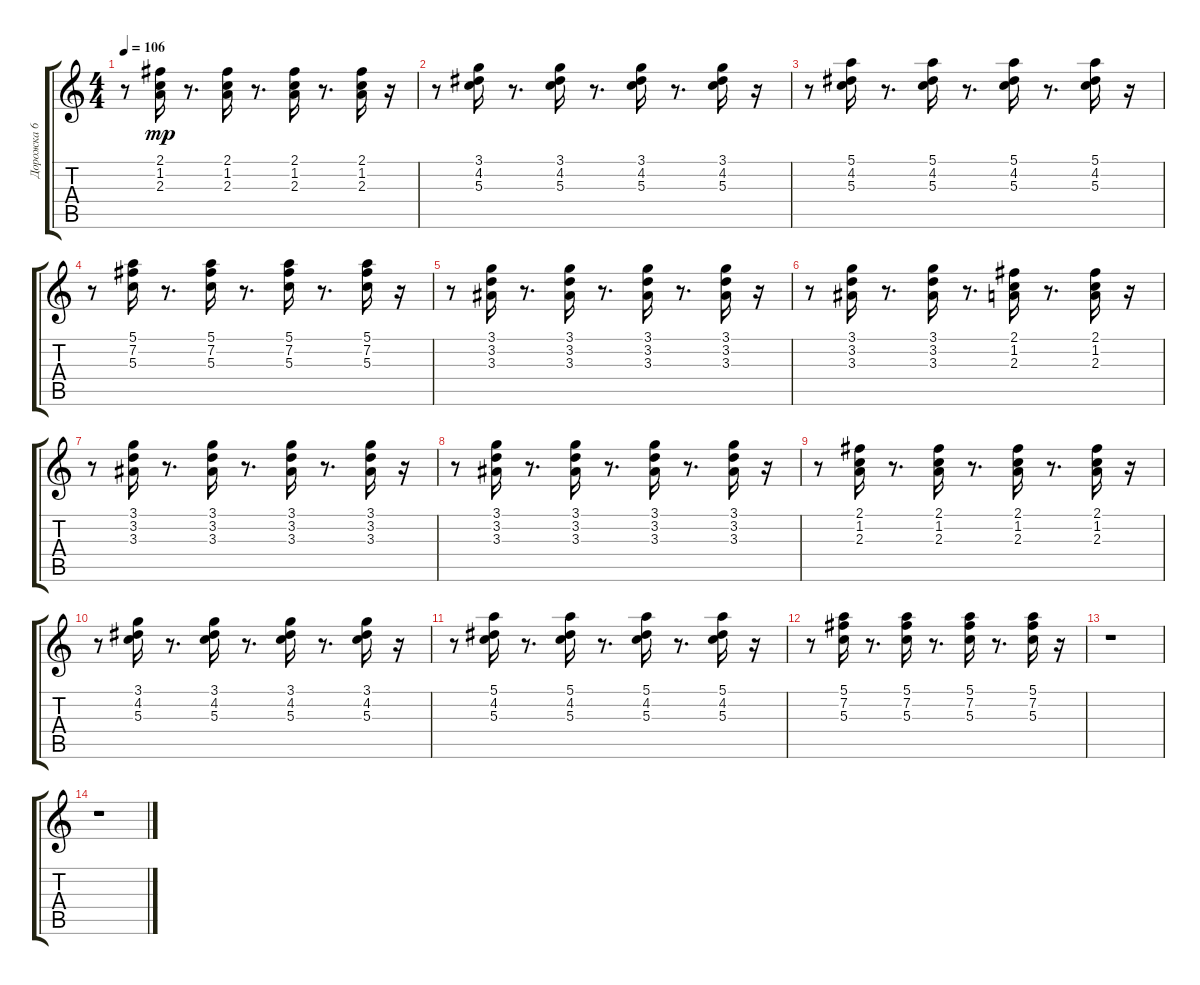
\track ("Дорожка 6" "Дорожка 6") {instrument acousticguitarnylon}
\staff {score tabs}
\tuning (E4 B3 G3 D3 A2 E2) {hide}
\ts (4 4)
\tempo 106
\clef g2
\ks c
r.8{dy mp} (2.1 1.2 2.3).16 r.8{d} (2.1 1.2 2.3).16 r.8{d} (2.1 1.2 2.3).16 r.8{d} (2.1 1.2 2.3).16 r.16 |
r.8 (3.1 4.2 5.3).16 r.8{d} (3.1 4.2 5.3).16 r.8{d} (3.1 4.2 5.3).16 r.8{d} (3.1 4.2 5.3).16 r.16 |
r.8 (5.1 4.2 5.3).16 r.8{d} (5.1 4.2 5.3).16 r.8{d} (5.1 4.2 5.3).16 r.8{d} (5.1 4.2 5.3).16 r.16 |
r.8 (5.1 7.2 5.3).16 r.8{d} (5.1 7.2 5.3).16 r.8{d} (5.1 7.2 5.3).16 r.8{d} (5.1 7.2 5.3).16 r.16 |
r.8 (3.1 3.2 3.3).16 r.8{d} (3.1 3.2 3.3).16 r.8{d} (3.1 3.2 3.3).16 r.8{d} (3.1 3.2 3.3).16 r.16 |
r.8 (3.1 3.2 3.3).16 r.8{d} (3.1 3.2 3.3).16 r.8{d} (2.1 1.2 2.3).16 r.8{d} (2.1 1.2 2.3).16 r.16 |
r.8 (3.1 3.2 3.3).16 r.8{d} (3.1 3.2 3.3).16 r.8{d} (3.1 3.2 3.3).16 r.8{d} (3.1 3.2 3.3).16 r.16 |
r.8 (3.1 3.2 3.3).16 r.8{d} (3.1 3.2 3.3).16 r.8{d} (3.1 3.2 3.3).16 r.8{d} (3.1 3.2 3.3).16 r.16 |
r.8 (2.1 1.2 2.3).16 r.8{d} (2.1 1.2 2.3).16 r.8{d} (2.1 1.2 2.3).16 r.8{d} (2.1 1.2 2.3).16 r.16 |
r.8 (3.1 4.2 5.3).16 r.8{d} (3.1 4.2 5.3).16 r.8{d} (3.1 4.2 5.3).16 r.8{d} (3.1 4.2 5.3).16 r.16 |
r.8 (5.1 4.2 5.3).16 r.8{d} (5.1 4.2 5.3).16 r.8{d} (5.1 4.2 5.3).16 r.8{d} (5.1 4.2 5.3).16 r.16 |
r.8 (5.1 7.2 5.3).16 r.8{d} (5.1 7.2 5.3).16 r.8{d} (5.1 7.2 5.3).16 r.8{d} (5.1 7.2 5.3).16 r.16 |
r.1 |
r.1
